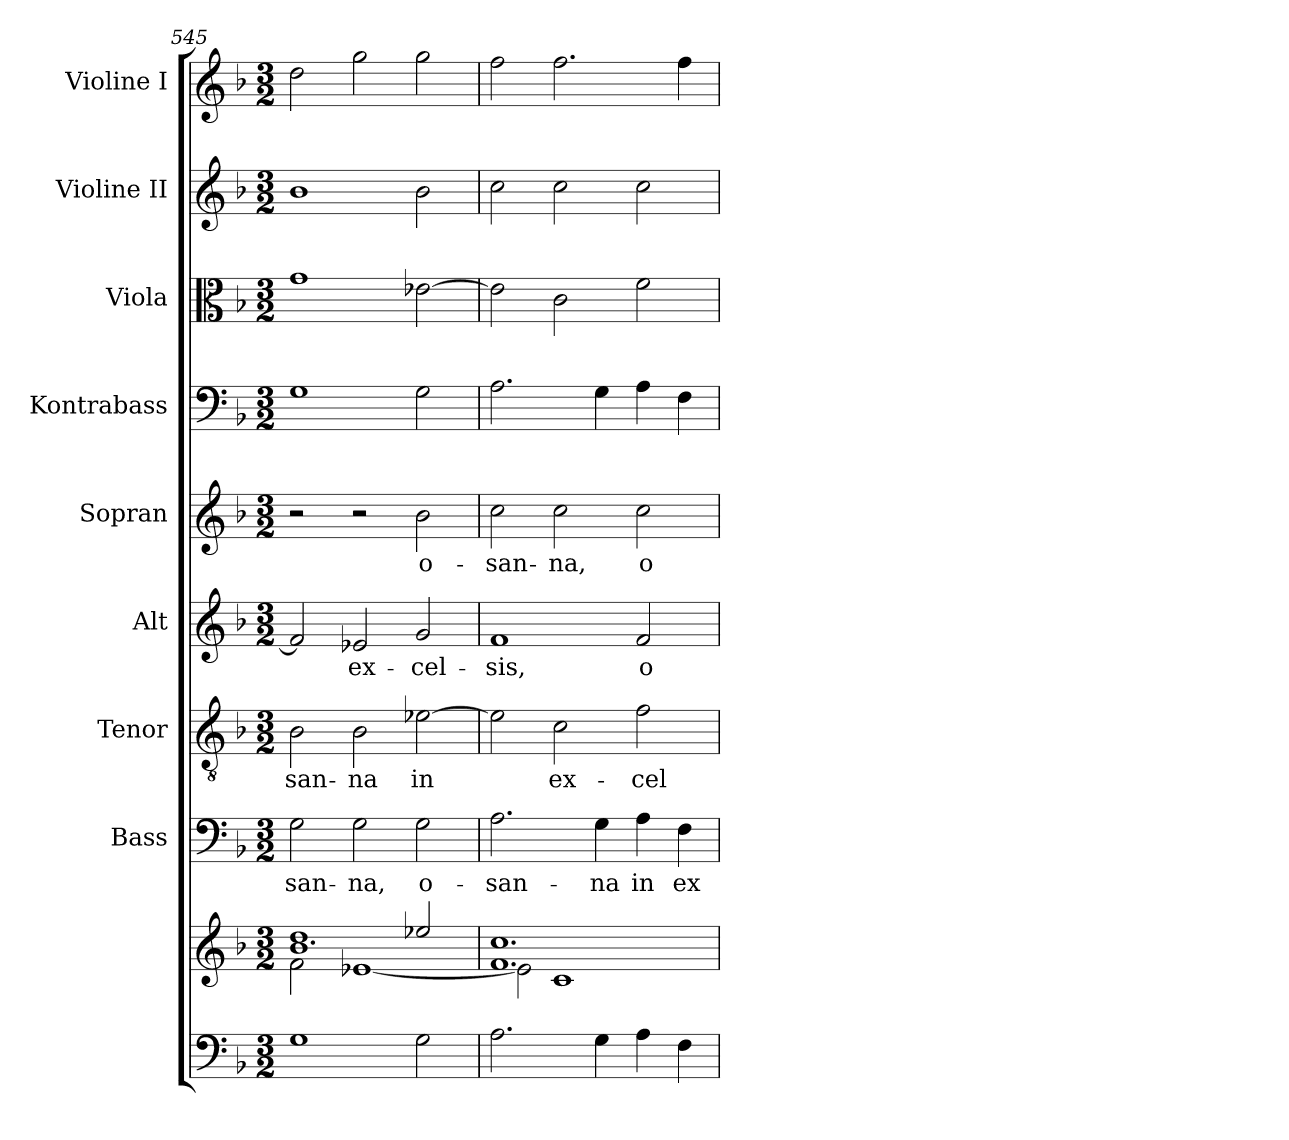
**kern	**kern	**kern	**text	**kern	**text	**kern	**text	**kern	**text	**kern	**kern	**kern	**kern
*part9	*part9	*part8	*part8	*part7	*part7	*part6	*part6	*part5	*part5	*part4	*part3	*part2	*part1
*staff10	*staff9	*staff8	*staff8	*staff7	*staff7	*staff6	*staff6	*staff5	*staff5	*staff4	*staff3	*staff2	*staff1
*	*	*I"Bass	*	*I"Tenor	*	*I"Alt	*	*I"Sopran	*	*I"Kontrabass	*I"Viola	*I"Violine II	*I"Violine I
*	*	*I'B.	*	*I'T.	*	*I'A.	*	*I'S.	*	*I'Kb.	*I'Vla.	*I'Vl. II	*I'Vl. I
!!LO:LB:g=z
*clefF4	*clefG2	*clefF4	*	*clefGv2	*	*clefG2	*	*clefG2	*	*clefF4	*clefC3	*clefG2	*clefG2
*	*	*	*	*	*	*	*	*	*	*ITrd7c12	*	*	*
*k[b-]	*k[b-]	*k[b-]	*	*k[b-]	*	*k[b-]	*	*k[b-]	*	*k[b-]	*k[b-]	*k[b-]	*k[b-]
*F:	*F:	*F:	*	*F:	*	*F:	*	*F:	*	*F:	*F:	*F:	*F:
*M3/2	*M3/2	*M3/2	*	*M3/2	*	*M3/2	*	*M3/2	*	*M3/2	*M3/2	*M3/2	*M3/2
=545	=545	=545	=545	=545	=545	=545	=545	=545	=545	=545	=545	=545	=545
*	*^	*	*	*	*	*	*	*	*	*	*	*	*
*	*	*^	*	*	*	*	*	*	*	*	*	*	*	*
!	!	!	!	!	!LO:LY:b	!	!LO:LY:b	!	!	!	!	!	!	!	!
1G	1dd	2f\	1.b-	2G\	-san-	2B-\	-san-	2f/]	.	2r	.	1GG	1g	1b-	2dd\
!	!	!	!	!	!LO:LY:b	!	!LO:LY:b	!	!LO:LY:b	!	!	!	!	!	!
.	.	[<1e-X	.	2G\	-na,	2B-\	-na	2e-X/	ex-	2r	.	.	.	.	2gg\
!	!	!	!	!	!LO:LY:b	!	!LO:LY:b	!	!LO:LY:b	!	!LO:LY:b	!	!	!	!
2G\	2ee-X/	.	.	2G\	o-	[2e-X\	in	2g/	-cel-	2b-\	o-	2GG\	[2e-X\	2b-\	2gg\
*	*	*v	*v	*	*	*	*	*	*	*	*	*	*	*	*
=546	=546	=546	=546	=546	=546	=546	=546	=546	=546	=546	=546	=546	=546	=546
!	!	!	!	!LO:LY:b	!	!	!	!LO:LY:b	!	!LO:LY:b	!	!	!	!
2.A\	1.f 1.cc	2e-\]	2.A\	-san-	2e-\]	.	1f	-sis,	2cc\	-san-	2.AA\	2e-\]	2cc\	2ff\
!	!	!	!	!	!	!LO:LY:b	!	!	!	!LO:LY:b	!	!	!	!
.	.	1c	.	.	2c\	ex-	.	.	2cc\	-na,	.	2c\	2cc\	2.ff\
!	!	!	!	!LO:LY:b	!	!	!	!	!	!	!	!	!	!
4G\	.	.	4G\	-na	.	.	.	.	.	.	4GG\	.	.	.
!	!	!	!	!LO:LY:b	!	!LO:LY:b	!	!LO:LY:b	!	!LO:LY:b	!	!	!	!
4A\	.	.	4A\	in	2f\	-cel-	2f/	o-	2cc\	o-	4AA\	2f\	2cc\	.
!	!	!	!	!LO:LY:b	!	!	!	!	!	!	!	!	!	!
4F\	.	.	4F\	ex-	.	.	.	.	.	.	4FF\	.	.	4ff\
*	*v	*v	*	*	*	*	*	*	*	*	*	*	*	*
=	=	=	=	=	=	=	=	=	=	=	=	=	=
*-	*-	*-	*-	*-	*-	*-	*-	*-	*-	*-	*-	*-	*-
